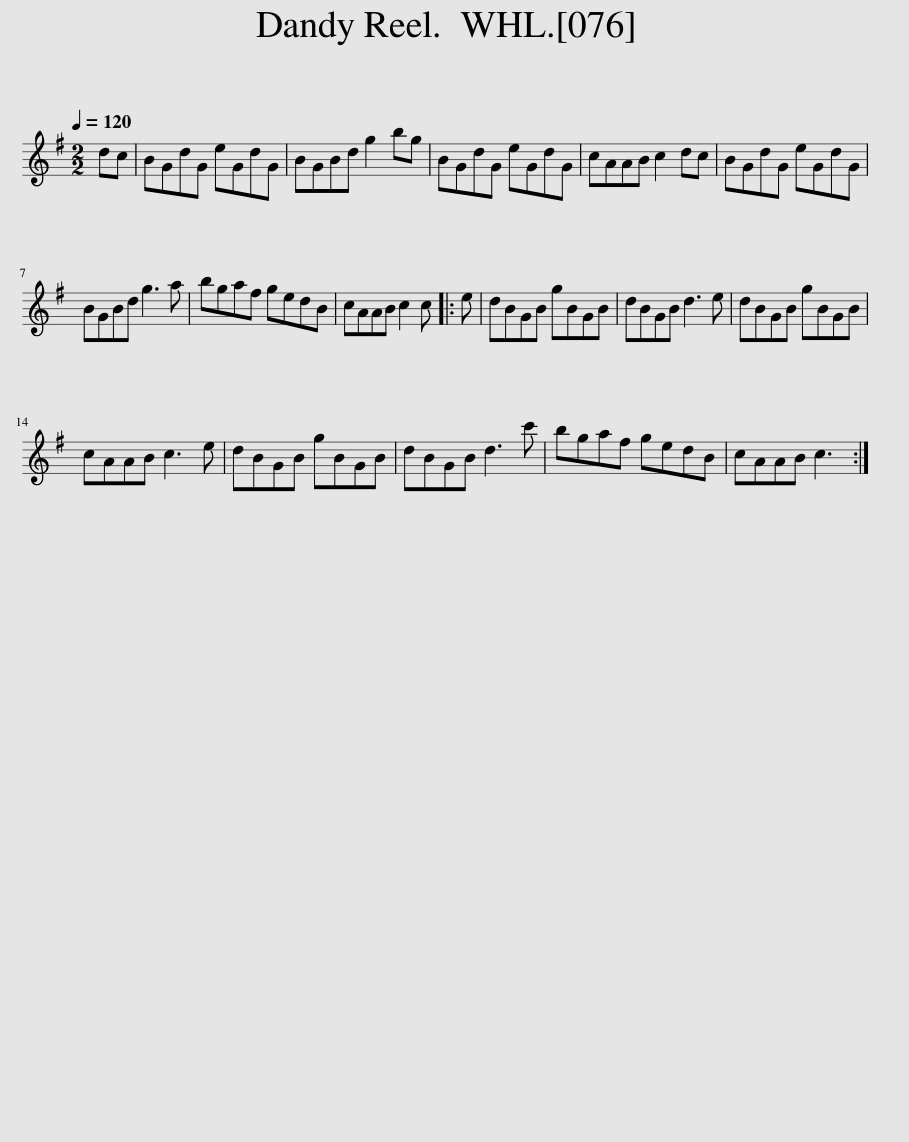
X:1
L:1/8
Q:1/4=120
M:2/2
I:linebreak $
K:G
V:1 treble
V:1
 dc | BGdG eGdG | BGBd g2 bg | BGdG eGdG | cAAB c2 dc | %5
 BGdG eGdG |$ BGBd g3 a | bgaf gedB | cAAB c2 c |: e | %10
 dBGB gBGB | dBGB d3 e | dBGB gBGB |$ cAAB c3 e | dBGB gBGB | %15
 dBGB d3 c' | bgaf gedB | cAAB c3 :| %18
